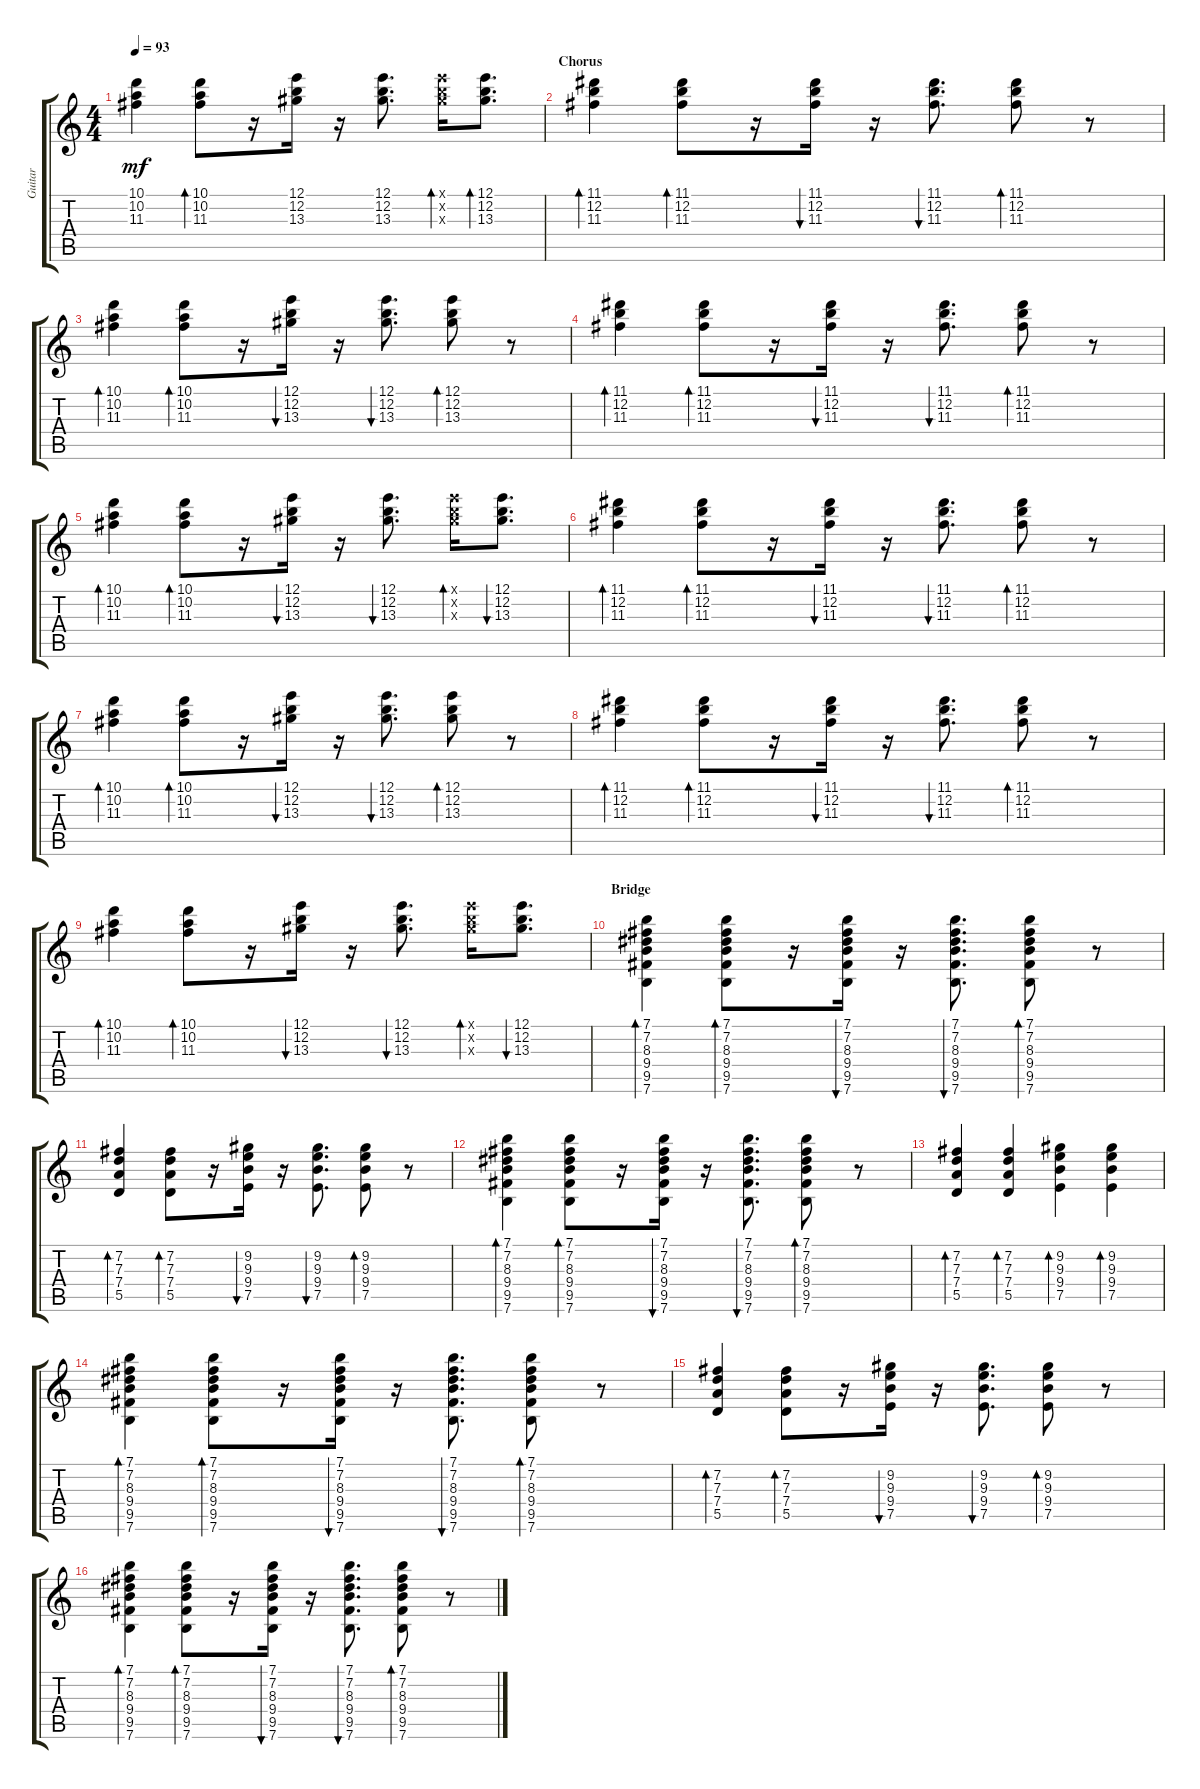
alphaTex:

\track ("Guitar" "Guitar") {instrument electricguitarclean}
\staff {score tabs}
\tuning (E4 B3 G3 D3 A2 E2) {hide}
\ts (4 4)
\tempo 93
\clef g2
\ks c
(10.1 10.2 11.3).4{dy mf} (10.1 10.2 11.3).8{bd 30} r.16 (12.1 12.2 13.3).16 r.16 (12.1 12.2 13.3).8{d} (12.1{x} 12.2{x} 13.3{x}).16{bd 30} (12.1 12.2 13.3).8{d bd 30} |
\section ("" "Chorus")
(11.1 12.2 11.3).4{bd 30} (11.1 12.2 11.3).8{bd 30} r.16 (11.1 12.2 11.3).16{bu 30} r.16 (11.1 12.2 11.3).8{d bu 30} (11.1 12.2 11.3).8{bd 30} r.8 |
(10.1 10.2 11.3).4{bd 30} (10.1 10.2 11.3).8{bd 30} r.16 (12.1 12.2 13.3).16{bu 30} r.16 (12.1 12.2 13.3).8{d bu 30} (12.1 12.2 13.3).8{bd 30} r.8 |
(11.1 12.2 11.3).4{bd 30} (11.1 12.2 11.3).8{bd 30} r.16 (11.1 12.2 11.3).16{bu 30} r.16 (11.1 12.2 11.3).8{d bu 30} (11.1 12.2 11.3).8{bd 30} r.8 |
(10.1 10.2 11.3).4{bd 30} (10.1 10.2 11.3).8{bd 30} r.16 (12.1 12.2 13.3).16{bu 30} r.16 (12.1 12.2 13.3).8{d bu 30} (12.1{x} 12.2{x} 13.3{x}).16{bd 30} (12.1 12.2 13.3).8{d bu 30} |
(11.1 12.2 11.3).4{bd 30} (11.1 12.2 11.3).8{bd 30} r.16 (11.1 12.2 11.3).16{bu 30} r.16 (11.1 12.2 11.3).8{d bu 30} (11.1 12.2 11.3).8{bd 30} r.8 |
(10.1 10.2 11.3).4{bd 30} (10.1 10.2 11.3).8{bd 30} r.16 (12.1 12.2 13.3).16{bu 30} r.16 (12.1 12.2 13.3).8{d bu 30} (12.1 12.2 13.3).8{bd 30} r.8 |
(11.1 12.2 11.3).4{bd 30} (11.1 12.2 11.3).8{bd 30} r.16 (11.1 12.2 11.3).16{bu 30} r.16 (11.1 12.2 11.3).8{d bu 30} (11.1 12.2 11.3).8{bd 30} r.8 |
(10.1 10.2 11.3).4{bd 30} (10.1 10.2 11.3).8{bd 30} r.16 (12.1 12.2 13.3).16{bu 30} r.16 (12.1 12.2 13.3).8{d bu 30} (12.1{x} 12.2{x} 13.3{x}).16{bd 30} (12.1 12.2 13.3).8{d bu 30} |
\section ("" "Bridge")
(7.1 7.2 8.3 9.4 9.5 7.6).4{bd 30} (7.1 7.2 8.3 9.4 9.5 7.6).8{bd 30} r.16 (7.1 7.2 8.3 9.4 9.5 7.6).16{bu 30} r.16 (7.1 7.2 8.3 9.4 9.5 7.6).8{d bu 30} (7.1 7.2 8.3 9.4 9.5 7.6).8{bd 30} r.8 |
(7.2 7.3 7.4 5.5).4{bd 30} (7.2 7.3 7.4 5.5).8{bd 30} r.16 (9.2 9.3 9.4 7.5).16{bu 30} r.16 (9.2 9.3 9.4 7.5).8{d bu 30} (9.2 9.3 9.4 7.5).8{bd 30} r.8 |
(7.1 7.2 8.3 9.4 9.5 7.6).4{bd 30} (7.1 7.2 8.3 9.4 9.5 7.6).8{bd 30} r.16 (7.1 7.2 8.3 9.4 9.5 7.6).16{bu 30} r.16 (7.1 7.2 8.3 9.4 9.5 7.6).8{d bu 30} (7.1 7.2 8.3 9.4 9.5 7.6).8{bd 30} r.8 |
(7.2 7.3 7.4 5.5).4{bd 30} (7.2 7.3 7.4 5.5).4{bd 30} (9.2 9.3 9.4 7.5).4{bd 30} (9.2 9.3 9.4 7.5).4{bd 30} |
(7.1 7.2 8.3 9.4 9.5 7.6).4{bd 30} (7.1 7.2 8.3 9.4 9.5 7.6).8{bd 30} r.16 (7.1 7.2 8.3 9.4 9.5 7.6).16{bu 30} r.16 (7.1 7.2 8.3 9.4 9.5 7.6).8{d bu 30} (7.1 7.2 8.3 9.4 9.5 7.6).8{bd 30} r.8 |
(7.2 7.3 7.4 5.5).4{bd 30} (7.2 7.3 7.4 5.5).8{bd 30} r.16 (9.2 9.3 9.4 7.5).16{bu 30} r.16 (9.2 9.3 9.4 7.5).8{d bu 30} (9.2 9.3 9.4 7.5).8{bd 30} r.8 |
(7.1 7.2 8.3 9.4 9.5 7.6).4{bd 30} (7.1 7.2 8.3 9.4 9.5 7.6).8{bd 30} r.16 (7.1 7.2 8.3 9.4 9.5 7.6).16{bu 30} r.16 (7.1 7.2 8.3 9.4 9.5 7.6).8{d bu 30} (7.1 7.2 8.3 9.4 9.5 7.6).8{bd 30} r.8
